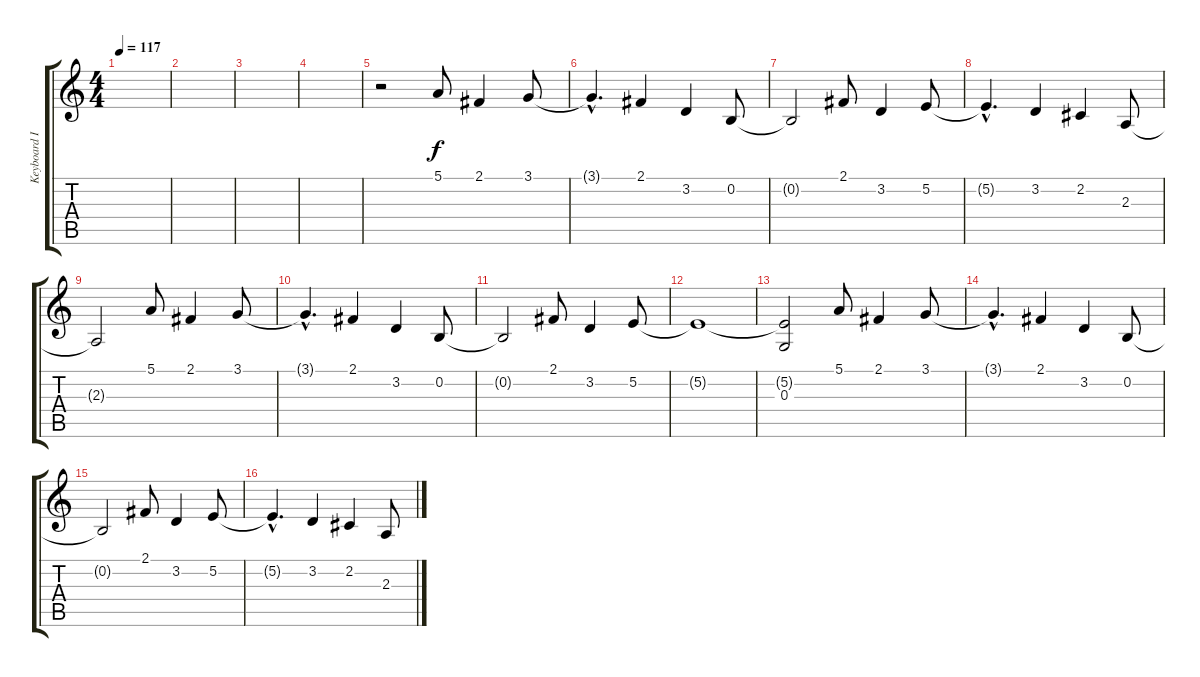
\track ("Keyboard I" "Keyboard I") {instrument guitarfretnoise}
\staff {score tabs}
\tuning (E4 B3 G3 D3 A2 E2) {hide}
\ts (4 4)
\tempo 117
\clef g2
\ks c
|
|
|
|
r.2 5.1.8{volume 9 instrument flute} 2.1.4 3.1.8 |
3.1{hac t}.4{d} 2.1.4 3.2.4 0.2.8 |
0.2{t}.2 2.1.8 3.2.4 5.2.8 |
5.2{hac t}.4{d} 3.2.4 2.2.4 2.3.8 |
2.3{t}.2 5.1.8 2.1.4 3.1.8 |
3.1{hac t}.4{d} 2.1.4 3.2.4 0.2.8 |
0.2{t}.2 2.1.8 3.2.4 5.2.8 |
5.2{t}.1 |
(5.2{t} 0.3).2 5.1.8 2.1.4 3.1.8 |
3.1{hac t}.4{d} 2.1.4 3.2.4 0.2.8 |
0.2{t}.2 2.1.8 3.2.4 5.2.8 |
5.2{hac t}.4{d} 3.2.4 2.2.4 2.3.8
